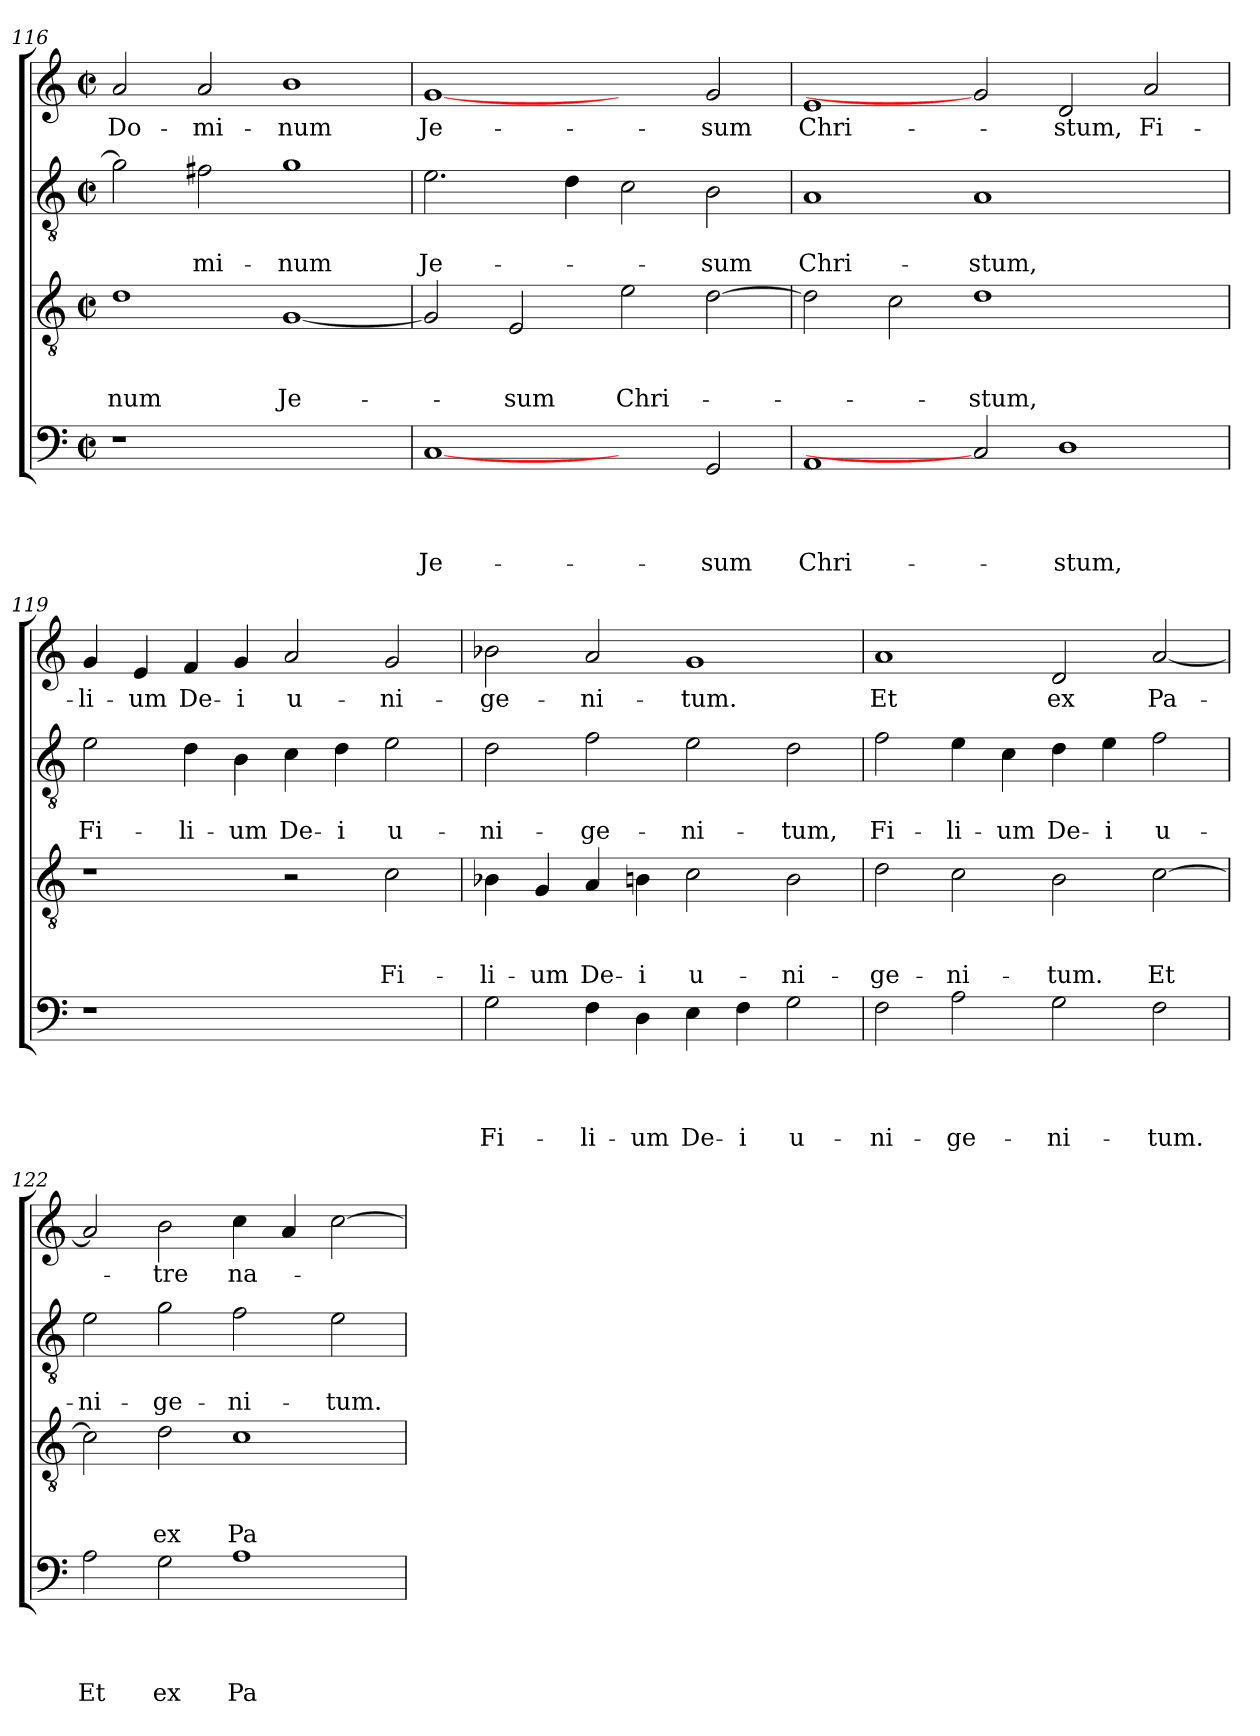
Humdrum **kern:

**kern	**text	**text	**text	**text	**kern	**text	**text	**text	**kern	**text	**text	**kern	**text
*part4	*part4	*part4	*part4	*part4	*part3	*part3	*part3	*part3	*part2	*part2	*part2	*part1	*part1
*staff4	*staff4	*staff4	*staff4	*staff4	*staff3	*staff3	*staff3	*staff3	*staff2	*staff2	*staff2	*staff1	*staff1
*clefF4	*	*	*	*	*clefGv2	*	*	*	*clefGv2	*	*	*clefG2	*
*k[]	*	*	*	*	*k[]	*	*	*	*k[]	*	*	*k[]	*
*C:	*	*	*	*	*C:	*	*	*	*C:	*	*	*C:	*
*M2/2	*	*	*	*	*M2/2	*	*	*	*M2/2	*	*	*M2/2	*
*met(c|)	*	*	*	*	*met(c|)	*	*	*	*met(c|)	*	*	*met(c|)	*
=116	=116	=116	=116	=116	=116	=116	=116	=116	=116	=116	=116	=116	=116
1r	.	.	.	.	1d	.	.	-num	2g\]	.	.	2a/	Do-
.	.	.	.	.	.	.	.	.	2f#X\	.	-mi-	2a/	-mi-
1ryy	.	.	.	.	[1G	.	.	Je-	1g	.	-num	1b	-num
=117	=117	=117	=117	=117	=117	=117	=117	=117	=117	=117	=117	=117	=117
[1C	.	.	.	Je-	2G/]	.	.	.	2.e\	.	Je-	[1g	Je-
.	.	.	.	.	2E/	.	.	-sum	.	.	.	.	.
.	.	.	.	.	.	.	.	.	4d\	.	.	.	.
2ryy	.	.	.	.	2e\	.	.	Chri-	2c\	.	.	2ryy	.
2GG/	.	.	.	-sum	[2d\	.	.	.	2B\	.	-sum	2g/	-sum
=118	=118	=118	=118	=118	=118	=118	=118	=118	=118	=118	=118	=118	=118
1AA	.	.	.	Chri-	2d\]	.	.	.	1A	.	Chri-	1e	Chri-
.	.	.	.	.	2c\	.	.	.	.	.	.	.	.
2C]	.	.	.	.	1d	.	.	-stum,	1A	.	-stum,	2g]	.
1D	.	.	.	-stum,	.	.	.	.	.	.	.	2d/	-stum,
.	.	.	.	.	2ryy	.	.	.	2ryy	.	.	2a/	Fi-
=119	=119	=119	=119	=119	=119	=119	=119	=119	=119	=119	=119	=119	=119
1r	.	.	.	.	1r	.	.	.	2e\	.	Fi-	4g/	-li-
.	.	.	.	.	.	.	.	.	.	.	.	4e/	-um
.	.	.	.	.	.	.	.	.	4d\	.	-li-	4f/	De-
.	.	.	.	.	.	.	.	.	4B\	.	-um	4g/	-i
1ryy	.	.	.	.	2r	.	.	.	4c\	.	De-	2a/	u-
.	.	.	.	.	.	.	.	.	4d\	.	-i	.	.
.	.	.	.	.	2c\	.	.	Fi-	2e\	.	u-	2g/	-ni-
!!LO:LB:g=z
=120	=120	=120	=120	=120	=120	=120	=120	=120	=120	=120	=120	=120	=120
2G\	.	.	.	Fi-	4B-X\	.	.	-li-	2d\	.	-ni-	2b-X\	-ge-
.	.	.	.	.	4G/	.	.	-um	.	.	.	.	.
4F\	.	.	.	-li-	4A/	.	.	De-	2f\	.	-ge-	2a/	-ni-
4D\	.	.	.	-um	4Bn\	.	.	-i	.	.	.	.	.
4E\	.	.	.	De-	2c\	.	.	u-	2e\	.	-ni-	1g	-tum.
4F\	.	.	.	-i	.	.	.	.	.	.	.	.	.
2G\	.	.	.	u-	2B\	.	.	-ni-	2d\	.	-tum,	.	.
=121	=121	=121	=121	=121	=121	=121	=121	=121	=121	=121	=121	=121	=121
2F\	.	.	.	-ni-	2d\	.	.	-ge-	2f\	.	Fi-	1a	Et
2A\	.	.	.	-ge-	2c\	.	.	-ni-	4e\	.	-li-	.	.
.	.	.	.	.	.	.	.	.	4c\	.	-um	.	.
2G\	.	.	.	-ni-	2B\	.	.	-tum.	4d\	.	De-	2d/	ex
.	.	.	.	.	.	.	.	.	4e\	.	-i	.	.
2F\	.	.	.	-tum.	[2c\	.	.	Et	2f\	.	u-	[2a/	Pa-
=122	=122	=122	=122	=122	=122	=122	=122	=122	=122	=122	=122	=122	=122
2A\	.	.	.	Et	2c\]	.	.	.	2e\	.	-ni-	2a/]	.
2G\	.	.	.	ex	2d\	.	.	ex	2g\	.	-ge-	2b\	-tre
1A	.	.	.	Pa-	1c	.	.	Pa-	2f\	.	-ni-	4cc\	na-
.	.	.	.	.	.	.	.	.	.	.	.	4a/	.
.	.	.	.	.	.	.	.	.	2e\	.	-tum.	[2cc\	.
=	=	=	=	=	=	=	=	=	=	=	=	=	=
*-	*-	*-	*-	*-	*-	*-	*-	*-	*-	*-	*-	*-	*-
